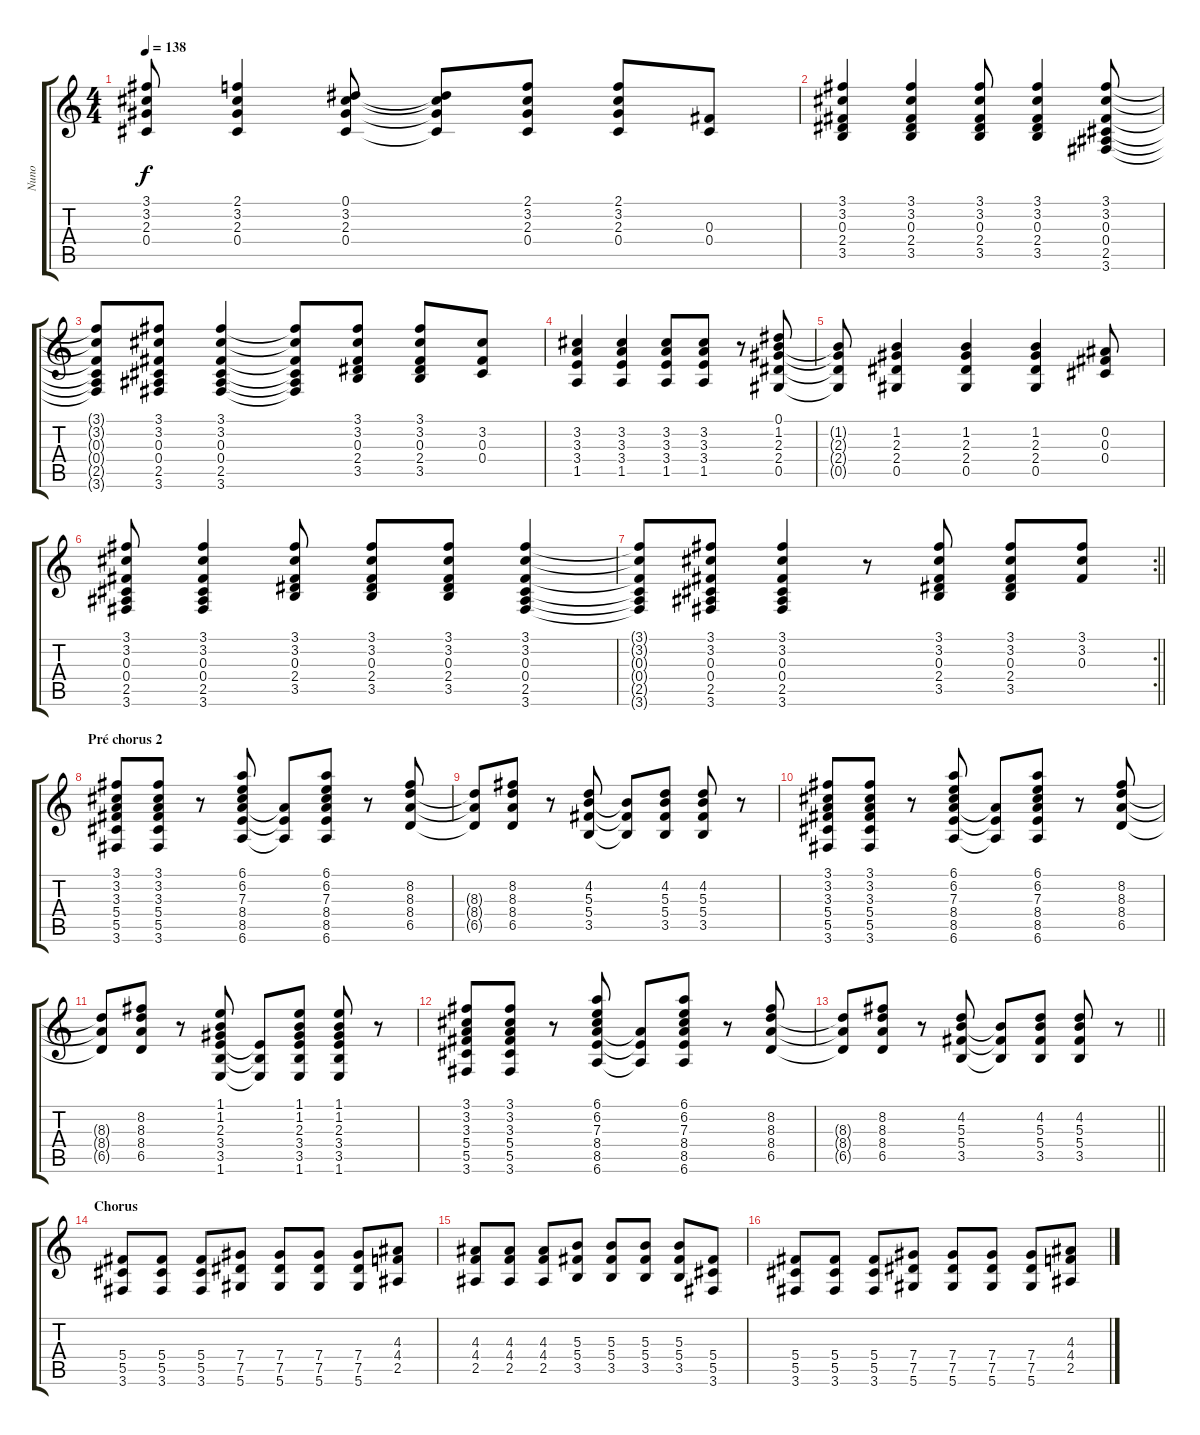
\track ("Nuno" "Nuno") {instrument distortionguitar}
\staff {score tabs}
\tuning (Eb4 Bb3 Gb3 Db3 Ab2 Eb2) {hide}
\ts (4 4)
\tempo 138
\clef g2
\ks c
(3.1{t} 3.2{t} 2.3{t} 0.4{t}).8{dy f} (2.1 3.2 2.3 0.4).4 (0.1 3.2 2.3 0.4).8 (0.1{t} 3.2{t} 2.3{t} 0.4{t}).8 (2.1 3.2 2.3 0.4).8 (2.1 3.2 2.3 0.4).8 (0.3 0.4).8 |
(3.1 3.2 0.3 2.4 3.5).4 (3.1 3.2 0.3 2.4 3.5).4 (3.1 3.2 0.3 2.4 3.5).8 (3.1 3.2 0.3 2.4 3.5).4 (3.1 3.2 0.3 0.4 2.5 3.6).8 |
(3.1{t} 3.2{t} 0.3{t} 0.4{t} 2.5{t} 3.6{t}).8 (3.1 3.2 0.3 0.4 2.5 3.6).8 (3.1 3.2 0.3 0.4 2.5 3.6).4 (3.1{t} 3.2{t} 0.3{t} 0.4{t} 2.5{t} 3.6{t}).8 (3.1 3.2 0.3 2.4 3.5).8 (3.1 3.2 0.3 2.4 3.5).8 (3.2 0.3 0.4).8 |
(3.2 3.3 3.4 1.5).4 (3.2 3.3 3.4 1.5).4 (3.2 3.3 3.4 1.5).8 (3.2 3.3 3.4 1.5).8 r.8 (0.1 1.2 2.3 2.4 0.5).8 |
(1.2{t} 2.3{t} 2.4{t} 0.5{t}).8 (1.2 2.3 2.4 0.5).4 (1.2 2.3 2.4 0.5).4 (1.2 2.3 2.4 0.5).4 (0.2 0.3 0.4).8 |
(3.1 3.2 0.3 0.4 2.5 3.6).8 (3.1 3.2 0.3 0.4 2.5 3.6).4 (3.1 3.2 0.3 2.4 3.5).8 (3.1 3.2 0.3 2.4 3.5).8 (3.1 3.2 0.3 2.4 3.5).8 (3.1 3.2 0.3 0.4 2.5 3.6).4 |
\rc 2
\barLineRight lightlight
(3.1{t} 3.2{t} 0.3{t} 0.4{t} 2.5{t} 3.6{t}).8 (3.1 3.2 0.3 0.4 2.5 3.6).8 (3.1 3.2 0.3 0.4 2.5 3.6).4 r.8 (3.1 3.2 0.3 2.4 3.5).8 (3.1 3.2 0.3 2.4 3.5).8 (3.1 3.2 0.3).8 |
\section ("" "Pré chorus 2")
(3.1 3.2 3.3 5.4 5.5 3.6).8 (3.1 3.2 3.3 5.4 5.5 3.6).8 r.8 (6.1 6.2 7.3 8.4 8.5 6.6).8 (8.4{t} 8.5{t} 6.6{t}).8 (6.1 6.2 7.3 8.4 8.5 6.6).8 r.8 (8.2 8.3 8.4 6.5).8 |
(8.3{t} 8.4{t} 6.5{t}).8 (8.2 8.3 8.4 6.5).8 r.8 (4.2 5.3 5.4 3.5).8 (5.3{t} 5.4{t} 3.5{t}).8 (4.2 5.3 5.4 3.5).8 (4.2 5.3 5.4 3.5).8 r.8 |
(3.1 3.2 3.3 5.4 5.5 3.6).8 (3.1 3.2 3.3 5.4 5.5 3.6).8 r.8 (6.1 6.2 7.3 8.4 8.5 6.6).8 (8.4{t} 8.5{t} 6.6{t}).8 (6.1 6.2 7.3 8.4 8.5 6.6).8 r.8 (8.2 8.3 8.4 6.5).8 |
(8.3{t} 8.4{t} 6.5{t}).8 (8.2 8.3 8.4 6.5).8 r.8 (1.1 1.2 2.3 3.4 3.5 1.6).8 (3.4{t} 3.5{t} 1.6{t}).8 (1.1 1.2 2.3 3.4 3.5 1.6).8 (1.1 1.2 2.3 3.4 3.5 1.6).8 r.8 |
(3.1 3.2 3.3 5.4 5.5 3.6).8 (3.1 3.2 3.3 5.4 5.5 3.6).8 r.8 (6.1 6.2 7.3 8.4 8.5 6.6).8 (8.4{t} 8.5{t} 6.6{t}).8 (6.1 6.2 7.3 8.4 8.5 6.6).8 r.8 (8.2 8.3 8.4 6.5).8 |
\barLineRight lightlight
(8.3{t} 8.4{t} 6.5{t}).8 (8.2 8.3 8.4 6.5).8 r.8 (4.2 5.3 5.4 3.5).8 (5.3{t} 5.4{t} 3.5{t}).8 (4.2 5.3 5.4 3.5).8 (4.2 5.3 5.4 3.5).8 r.8 |
\section ("" "Chorus")
(5.4 5.5 3.6).8 (5.4 5.5 3.6).8 (5.4 5.5 3.6).8 (7.4 7.5 5.6).8 (7.4 7.5 5.6).8 (7.4 7.5 5.6).8 (7.4 7.5 5.6).8 (4.3 4.4 2.5).8 |
(4.3 4.4 2.5).8 (4.3 4.4 2.5).8 (4.3 4.4 2.5).8 (5.3 5.4 3.5).8 (5.3 5.4 3.5).8 (5.3 5.4 3.5).8 (5.3 5.4 3.5).8 (5.4 5.5 3.6).8 |
(5.4 5.5 3.6).8 (5.4 5.5 3.6).8 (5.4 5.5 3.6).8 (7.4 7.5 5.6).8 (7.4 7.5 5.6).8 (7.4 7.5 5.6).8 (7.4 7.5 5.6).8 (4.3 4.4 2.5).8
